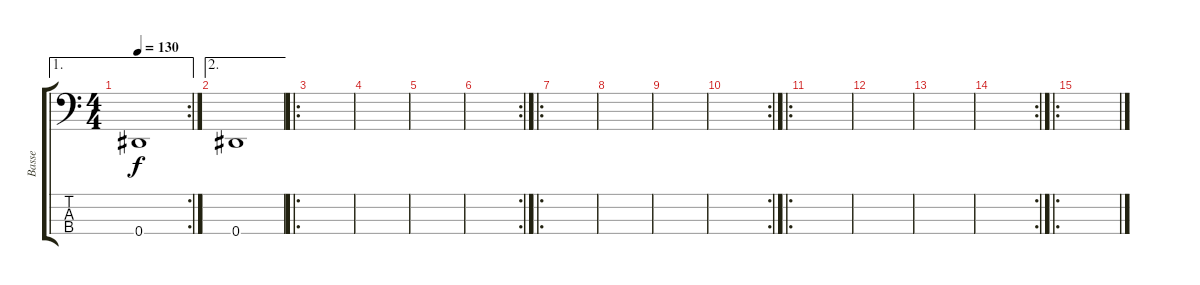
\track ("Basse" "Basse") {instrument electricbassfinger}
\staff {score tabs}
\tuning (Gb2 Db2 Ab1 Eb1) {hide}
\ae 1
\rc 2
\ts (4 4)
\tempo 130
\clef f4
\ks c
0.4.1{dy f} |
\ae 2
0.4.1 |
\ro
|
|
|
\rc 2
|
\ro
|
|
|
\rc 2
|
\ro
|
|
|
\rc 2
|
\ro
